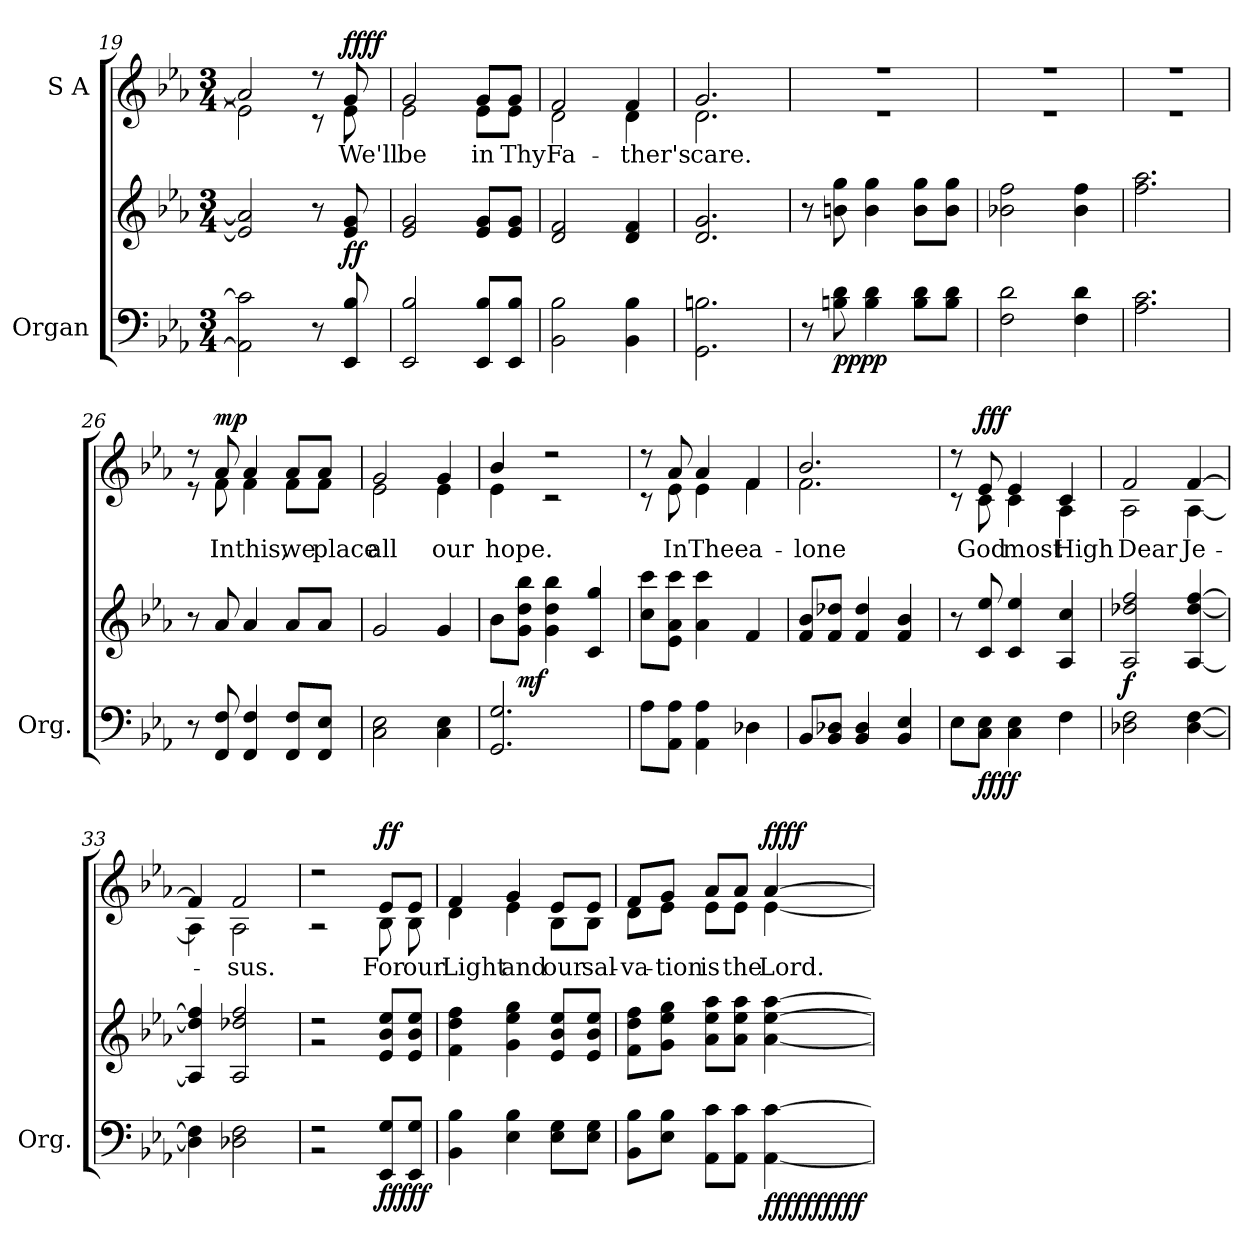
**kern	**kern	**dynam	**kern	**text	**dynam
*part2	*part2	*part2	*part1	*part1	*part1
*staff3	*staff2	*staff2/3	*staff1	*staff1	*staff1
*I"Organ	*	*	*I"S A	*	*
*I'Org.	*	*	*	*	*
*clefF4	*clefG2	*	*clefG2	*	*
*k[b-e-a-]	*k[b-e-a-]	*	*k[b-e-a-]	*	*
*M3/4	*M3/4	*	*M3/4	*	*
=19	=19	=19	=19	=19	=19
*	*	*	*^	*	*
2AA-\] 2c\]	2e-/] 2a-/]	.	2a-/]	2e-\]	.	.
8r	8r	.	8r	8r	.	.
!	!	!LO:DY:b	!	!	!LO:LY:b	!LO:DY:b
!	!	!	!	!	!	!LO:DY:n=1:b
8EE-/ 8B-/	8e-/ 8g/	ff	8g/	8e-\	We'll	ff ff
=20	=20	=20	=20	=20	=20	=20
!	!	!	!	!	!LO:LY:b	!
2EE-/ 2B-/	2e-/ 2g/	.	2g/	2e-\	be	.
!	!	!	!	!	!LO:LY:b	!
8EE-/ 8B-/L	8e-/ 8g/L	.	8g/L	8e-\L	in	.
!	!	!	!	!	!LO:LY:b	!
8EE-/ 8B-/J	8e-/ 8g/J	.	8g/J	8e-\J	Thy	.
=21	=21	=21	=21	=21	=21	=21
!	!	!LO:DY:b	!	!	!LO:LY:b	!
!	!	!LO:DY:n=1:b	!	!	!	!LO:DY:b
!	!	!	!	!	!	!LO:DY:n=1:b
2BB-\ 2B-\	2d/ 2f/	mf mf	2f/	2d\	Fa-	mf mf
!	!	!LO:DY:n=2:b=2	!	!	!LO:LY:b	!
!	!	!LO:DY:n=3:b	!	!	!	!
!	!	!LO:DY:n=4:b	!	!	!	!LO:DY:n=2:b
!	!	!	!	!	!	!LO:DY:n=3:b
4BB-\ 4B-\	4d/ 4f/	mp mp mp	4f/	4d\	-ther's	mp mp
=22	=22	=22	=22	=22	=22	=22
!	!	!	!	!	!LO:LY:b	!
2.GG\ 2.Bn\	2.d/ 2.g/	.	2.g/	2.d\	care.	.
!!LO:LB:g=z	!!
=23	=23	=23	=23	=23	=23	=23
*	*^	*	*	*	*	*
8r	8r	8ryy	.	2.r	2.r	.	.
!	!	!	!LO:DY:b=2	!	!	!	!
!	!	!	!LO:DY:n=1:b=2	!	!	!	!
!	!	!	!LO:DY:n=2:b	!	!	!	!
!	!	!	!LO:DY:n=3:b	!	!	!	!
8Bn\ 8d\	8bn\ 8gg\	2ryy	p p p p	.	.	.	.
4B\ 4d\	4b\ 4gg\	.	.	.	.	.	.
8B\ 8d\L	8b\ 8gg\L	.	.	.	.	.	.
8B\ 8d\J	8b\ 8gg\J	8ryy	.	.	.	.	.
*	*v	*v	*	*	*	*	*
=24	=24	=24	=24	=24	=24	=24
2F\ 2d\	2b-X\ 2ff\	.	2.r	2.r	.	.
4F\ 4d\	4b-\ 4ff\	.	.	.	.	.
=25	=25	=25	=25	=25	=25	=25
2.A-\ 2.c\	2.ff\ 2.aa-\	.	2.r	2.r	.	.
=26	=26	=26	=26	=26	=26	=26
8r	8r	.	8r	8r	.	.
!	!	!LO:DY:b=2	!	!	!LO:LY:b	!
!	!	!LO:DY:n=1:b=2	!	!	!	!
!	!	!LO:DY:n=2:b	!	!	!	!LO:DY:b
8FF/ 8F/	8a-/	mp mp mp	8a-/	8f\	In	mp
!	!	!	!	!	!LO:LY:b	!
4FF/ 4F/	4a-/	.	4a-/	4f\	this,	.
!	!	!	!	!	!LO:LY:b	!
8FF/ 8F/L	8a-/L	.	8a-/L	8f\L	we	.
!	!	!	!	!	!LO:LY:b	!
8FF/ 8E-/J	8a-/J	.	8a-/J	8f\J	place	.
=27	=27	=27	=27	=27	=27	=27
!	!	!	!	!	!LO:LY:b	!
2C\ 2E-\	2g/	.	2g/	2e-\	all	.
!	!	!	!	!	!LO:LY:b	!
4C\ 4E-\	4g/	.	4g/	4e-\	our	.
=28	=28	=28	=28	=28	=28	=28
!	!	!	!	!	!LO:LY:b	!
2.GG/ 2.G/	8b-\L	.	4b-/	4e-\	hope.	.
!	!	!LO:DY:b	!	!	!	!
.	8g\ 8dd\ 8bb-\J	mf	.	.	.	.
.	4g\ 4dd\ 4bb-\	.	2r	2r	.	.
.	4c/ 4gg/	.	.	.	.	.
!!LO:PB:g=z	!!
=29	=29	=29	=29	=29	=29	=29
8A-\L	8cc\ 8ccc\L	.	8r	8r	.	.
!	!	!	!	!	!LO:LY:b	!
8AA-\ 8A-\J	8e-\ 8a-\ 8ccc\J	.	8a-/	8e-\	In	.
!	!	!	!	!	!LO:LY:b	!
4AA-\ 4A-\	4a-\ 4ccc\	.	4a-/	4e-\	Thee	.
!	!	!	!	!	!LO:LY:b	!
4D-X\	4f/	.	4f/	4f\	a-	.
=30	=30	=30	=30	=30	=30	=30
!	!	!	!	!	!LO:LY:b	!
8BB-/L	8f/ 8b-/L	.	2.b-/	2.f\	-lone	.
8BB-/ 8D-X/J	8f/ 8dd-X/J	.	.	.	.	.
4BB-/ 4D-/	4f/ 4dd-/	.	.	.	.	.
4BB-/ 4E-/	4f/ 4b-/	.	.	.	.	.
=31	=31	=31	=31	=31	=31	=31
8E-\L	8r	.	8r	8r	.	.
!	!	!LO:DY:b=2	!	!	!LO:LY:b	!
!	!	!LO:DY:n=1:b	!	!	!	!
!	!	!LO:DY:n=2:b	!	!	!	!
!	!	!LO:DY:n=3:b	!	!	!	!LO:DY:b
!	!	!	!	!	!	!LO:DY:n=1:b
!	!	!	!	!	!	!LO:DY:n=2:b
8C\ 8E-\J	8c/ 8ee-/	f f f f	8e-/	8c\	God	f f f
!	!	!	!	!	!LO:LY:b	!
4C\ 4E-\	4c/ 4ee-/	.	4e-/	4c\	most	.
!	!	!	!	!	!LO:LY:b	!
4F\	4A-/ 4cc/	.	4c/	4A-\	High	.
=32	=32	=32	=32	=32	=32	=32
!	!	!LO:DY:b	!	!	!LO:LY:b	!
2D-X\ 2F\	2A-/ 2dd-X/ 2ff/	f	2f/	2A-\	Dear	.
!	!	!	!	!	!LO:LY:b	!
[4D-\ [4F\	[4A-/ [4dd-/ [4ff/	.	[4f/	[4A-\	Je-	.
=33	=33	=33	=33	=33	=33	=33
4D-\] 4F\]	4A-/] 4dd-/] 4ff/]	.	4f/]	4A-\]	.	.
!	!	!	!	!	!LO:LY:b	!
2D-X\ 2F\	2A-/ 2dd-X/ 2ff/	.	2f/	2A-\	-sus.	.
=34	=34	=34	=34	=34	=34	=34
*^	*^	*	*	*	*	*
*	*	*	*^	*	*	*	*	*
2r	2r	2r	2r	2ryy	.	2r	2r	.	.
!	!	!	!	!	!LO:DY:b=2	!	!	!LO:LY:b	!
!	!	!	!	!	!LO:DY:n=1:b=2	!	!	!	!
!	!	!	!	!	!LO:DY:n=2:b	!	!	!	!
!	!	!	!	!	!LO:DY:n=3:b	!	!	!	!
!	!	!	!	!	!LO:DY:n=4:b	!	!	!	!LO:DY:b
!	!	!	!	!	!	!	!	!	!LO:DY:n=1:b
8EE-/ 8G/L	4ryy	8e-/ 8b-/ 8ee-/L	4ryy	4ryy	f f f f f	8e-/L	8B-\	For	f f
!	!	!	!	!	!	!	!	!LO:LY:b	!
8EE-/ 8G/J	.	8e-/ 8b-/ 8ee-/J	.	.	.	8e-/J	8B-\	our	.
*v	*v	*	*	*	*	*	*	*	*
*	*v	*v	*v	*	*	*	*	*
!!LO:LB:g=z	!!
=35	=35	=35	=35	=35	=35	=35
!	!	!	!	!	!LO:LY:b	!
4BB-\ 4B-\	4f\ 4dd\ 4ff\	.	4f/	4d\	Light	.
!	!	!	!	!	!LO:LY:b	!
4E-\ 4B-\	4g\ 4ee-\ 4gg\	.	4g/	4e-\	and	.
!	!	!	!	!	!LO:LY:b	!
8E-\ 8G\L	8e-/ 8b-/ 8ee-/L	.	8e-/L	8B-\L	our	.
!	!	!	!	!	!LO:LY:b	!
8E-\ 8G\J	8e-/ 8b-/ 8ee-/J	.	8e-/J	8B-\J	sal-	.
=36	=36	=36	=36	=36	=36	=36
!	!	!	!	!	!LO:LY:b	!
8BB-\ 8B-\L	8f\ 8dd\ 8ff\L	.	8f/L	8d\L	-va-	.
!	!	!	!	!	!LO:LY:b	!
8E-\ 8B-\J	8g\ 8ee-\ 8gg\J	.	8g/J	8e-\J	-tion	.
!	!	!	!	!	!LO:LY:b	!
8AA-\ 8c\L	8a-\ 8ee-\ 8aa-\L	.	8a-/L	8e-\L	is	.
!	!	!	!	!	!LO:LY:b	!
8AA-\ 8c\J	8a-\ 8ee-\ 8aa-\J	.	8a-/J	8e-\J	the	.
!	!	!LO:DY:b=2	!	!	!LO:LY:b	!
!	!	!LO:DY:n=1:b=2	!	!	!	!
!	!	!LO:DY:n=2:b	!	!	!	!
!	!	!LO:DY:n=3:b	!	!	!	!
!	!	!LO:DY:n=4:b	!	!	!	!LO:DY:b
!	!	!	!	!	!	!LO:DY:n=1:b
[4AA-\ [4c\	[4a-\ [4ee-\ [4aa-\	ff ff ff ff ff	[4a-/	[4e-\	Lord.	ff ff
*	*	*	*v	*v	*	*
=	=	=	=	=	=
*-	*-	*-	*-	*-	*-
